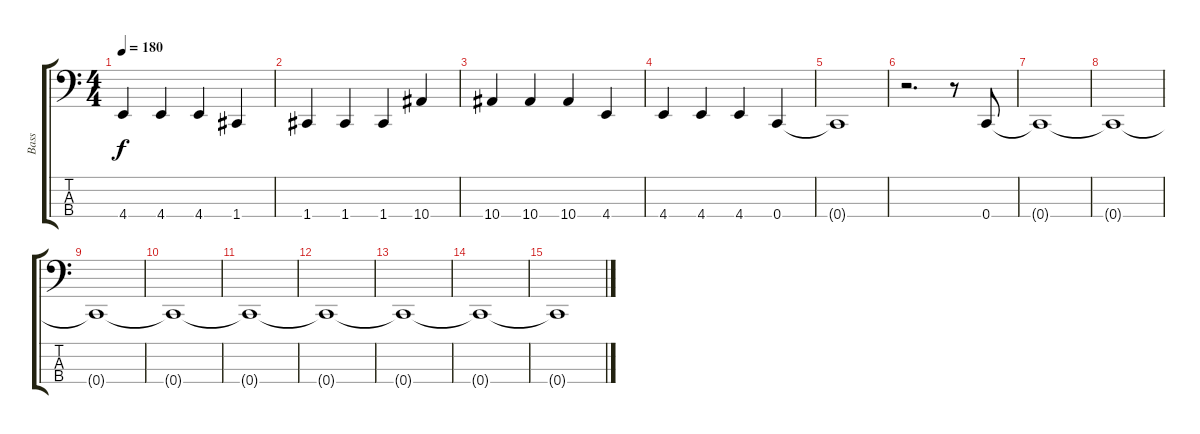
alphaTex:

\track ("Bass" "Bass") {instrument electricbasspick}
\staff {score tabs}
\tuning (F2 C2 G1 C1) {hide}
\ts (4 4)
\tempo 180
\clef f4
\ks c
4.4.4{dy f} 4.4.4 4.4.4 1.4.4 |
1.4.4 1.4.4 1.4.4 10.4.4 |
10.4.4 10.4.4 10.4.4 4.4.4 |
4.4.4 4.4.4 4.4.4 0.4.4 |
0.4{t}.1 |
r.2{d} r.8 0.4.8 |
0.4{t}.1 |
0.4{t}.1 |
0.4{t}.1 |
0.4{t}.1{volume 8} |
0.4{t}.1 |
0.4{t}.1 |
0.4{t}.1 |
0.4{t}.1{volume 0} |
0.4{t}.1
